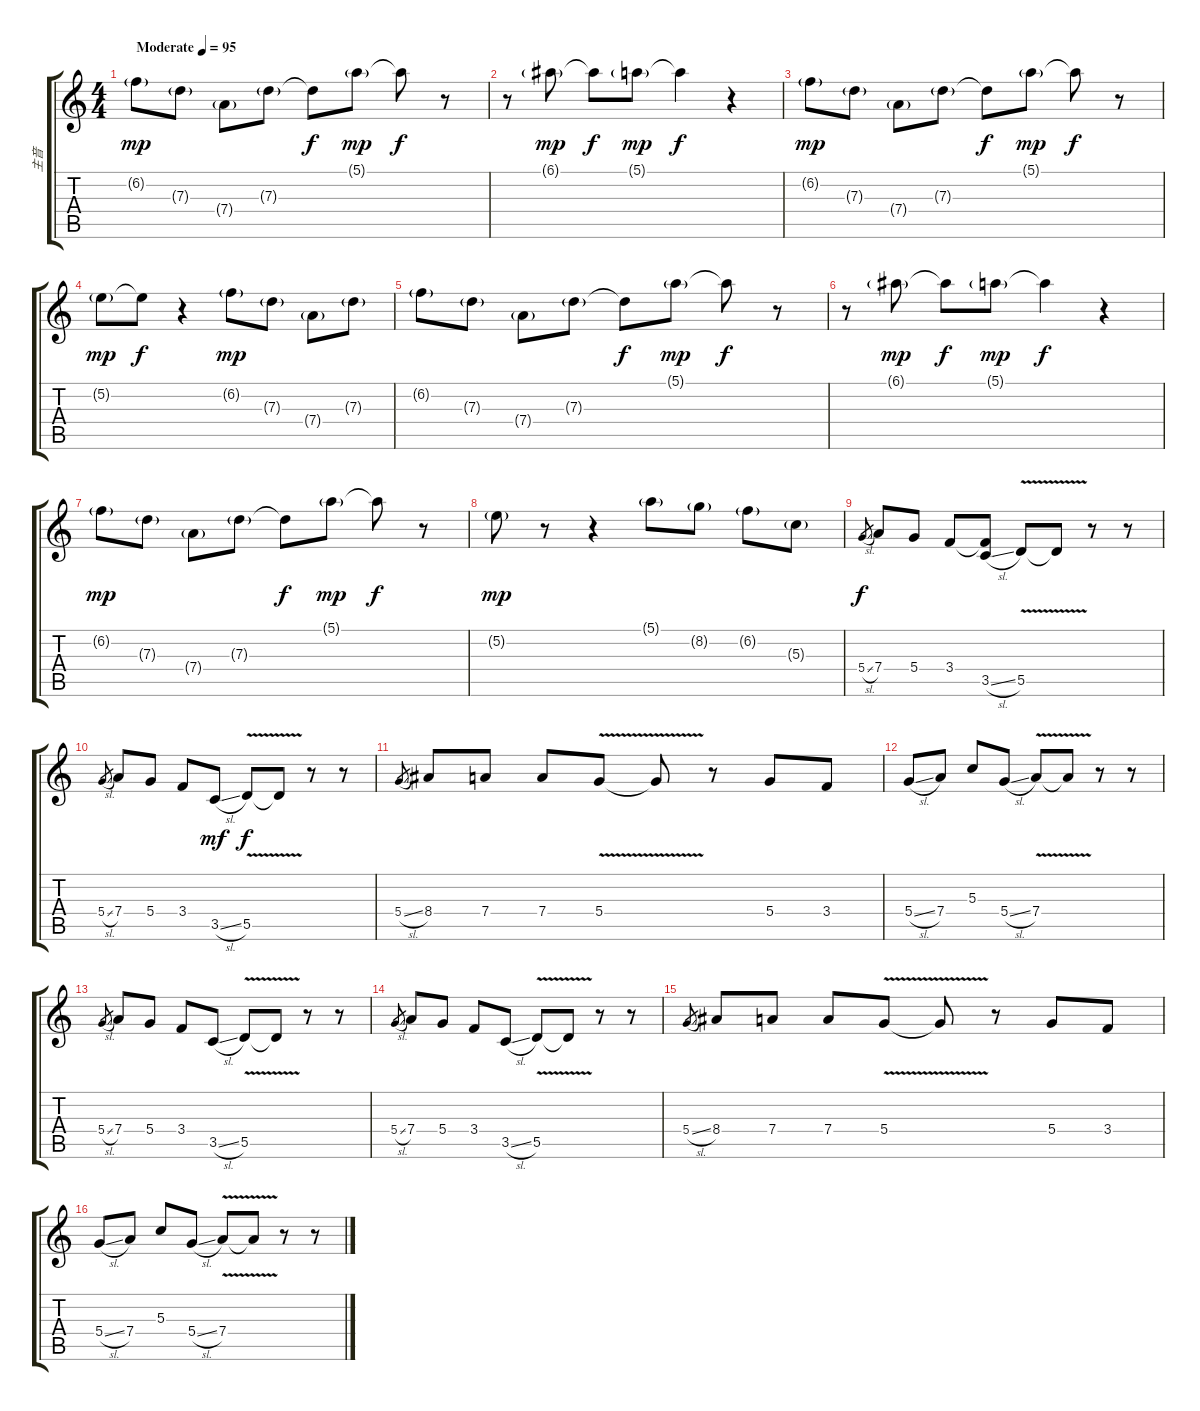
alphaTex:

\track ("主音" "主音") {instrument acousticguitarnylon}
\staff {score tabs}
\tuning (E4 B3 G3 D3 A2 E2) {hide}
\ts (4 4)
\tempo (95 "Moderate")
\clef g2
\ks c
6.2{g}.8{dy mp instrument acousticguitarnylon} 7.3{g}.8 7.4{g}.8 7.3{g}.8 7.3{t}.8{dy f} 5.1{g}.8{dy mp} 5.1{t}.8{dy f} r.8 |
r.8 6.1{g}.8{dy mp} 6.1{t}.8{dy f} 5.1{g}.8{dy mp} 5.1{t}.4{dy f} r.4 |
6.2{g}.8{dy mp} 7.3{g}.8 7.4{g}.8 7.3{g}.8 7.3{t}.8{dy f} 5.1{g}.8{dy mp} 5.1{t}.8{dy f} r.8 |
5.2{g}.8{dy mp} 5.2{t}.8{dy f} r.4 6.2{g}.8{dy mp} 7.3{g}.8 7.4{g}.8 7.3{g}.8 |
6.2{g}.8 7.3{g}.8 7.4{g}.8 7.3{g}.8 7.3{t}.8{dy f} 5.1{g}.8{dy mp} 5.1{t}.8{dy f} r.8 |
r.8 6.1{g}.8{dy mp} 6.1{t}.8{dy f} 5.1{g}.8{dy mp} 5.1{t}.4{dy f} r.4 |
6.2{g}.8{dy mp} 7.3{g}.8 7.4{g}.8 7.3{g}.8 7.3{t}.8{dy f} 5.1{g}.8{dy mp} 5.1{t}.8{dy f} r.8 |
5.2{g}.8{dy mp} r.8 r.4 5.1{g}.8 8.2{g}.8 6.2{g}.8 5.3{g}.8 |
5.4{sl}.8{gr dy f} 7.4.8 5.4.8 3.4.8 (3.4{t} 3.5{sl}).8{beam split} 5.5{v}.8 5.5{t}.8 r.8 r.8 |
5.4{sl}.8{gr} 7.4.8 5.4.8 3.4.8 3.5{sl}.8{dy mf} 5.5{v}.8{dy f} 5.5{t}.8 r.8 r.8 |
5.4{sl}.8{gr} 8.4.8 7.4.8 7.4.8 5.4{v}.8 5.4{t}.8 r.8 5.4.8 3.4.8 |
5.4{sl}.8 7.4.8 5.3.8 5.4{sl}.8 7.4{v}.8 7.4{t}.8 r.8 r.8 |
5.4{sl}.8{gr} 7.4.8 5.4.8 3.4.8 3.5{sl}.8 5.5{v}.8 5.5{t}.8 r.8 r.8 |
5.4{sl}.8{gr} 7.4.8 5.4.8 3.4.8 3.5{sl}.8 5.5{v}.8 5.5{t}.8 r.8 r.8 |
5.4{sl}.8{gr} 8.4.8 7.4.8 7.4.8 5.4{v}.8 5.4{t}.8 r.8 5.4.8 3.4.8 |
5.4{sl}.8 7.4.8 5.3.8 5.4{sl}.8 7.4{v}.8 7.4{t}.8 r.8 r.8
